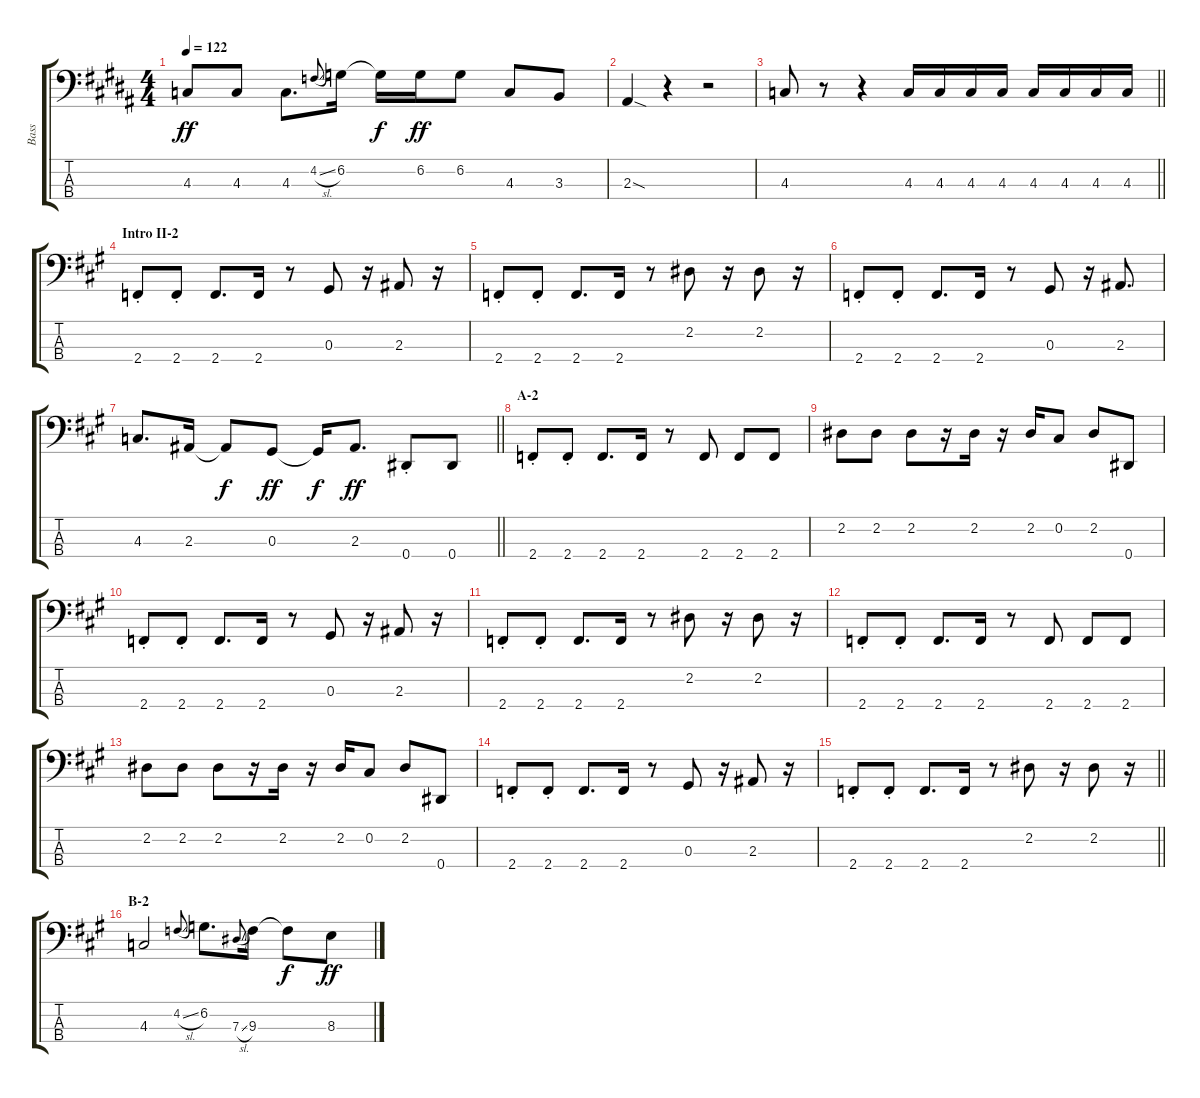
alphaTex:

\track ("Bass" "Bass") {instrument electricbasspick}
\staff {score tabs}
\tuning (Gb2 Db2 Ab1 Eb1) {hide}
\ts (4 4)
\tempo 122
\clef f4
\ks b
4.3.8{dy ff} 4.3.8 4.3.8{d} 4.2{sl}.8{gr onbeat} 6.2.16 6.2{t}.16{dy f} 6.2.16{dy ff} 6.2.8 4.3.8 3.3.8 |
2.3{sod}.4 r.4 r.2 |
\barLineRight lightlight
4.3.8 r.8 r.4 4.3.16 4.3.16 4.3.16 4.3.16 4.3.16 4.3.16 4.3.16 4.3.16 |
\section ("" "Intro II-2")
\ks a
2.4{st}.8 2.4{st}.8 2.4.8{d} 2.4.16 r.8 0.3.8 r.16 2.3.8 r.16 |
2.4{st}.8 2.4{st}.8 2.4.8{d} 2.4.16 r.8 2.2.8 r.16 2.2.8 r.16 |
2.4{st}.8 2.4{st}.8 2.4.8{d} 2.4.16 r.8 0.3.8 r.16 2.3.8{d} |
\barLineRight lightlight
4.3.8{d} 2.3.16 2.3{t}.8{dy f} 0.3.8{dy ff} 0.3{t}.16{dy f} 2.3.8{d dy ff} 0.4{st}.8 0.4.8 |
\section ("" "A-2")
2.4{st}.8 2.4{st}.8 2.4.8{d} 2.4.16 r.8 2.4.8 2.4.8 2.4.8 |
2.2.8 2.2.8 2.2.8 r.16 2.2.16 r.16 2.2.16 0.2.8 2.2.8 0.4.8 |
2.4{st}.8 2.4{st}.8 2.4.8{d} 2.4.16 r.8 0.3.8 r.16 2.3.8 r.16 |
2.4{st}.8 2.4{st}.8 2.4.8{d} 2.4.16 r.8 2.2.8 r.16 2.2.8 r.16 |
2.4{st}.8 2.4{st}.8 2.4.8{d} 2.4.16 r.8 2.4.8 2.4.8 2.4.8 |
2.2.8 2.2.8 2.2.8 r.16 2.2.16 r.16 2.2.16 0.2.8 2.2.8 0.4.8 |
2.4{st}.8 2.4{st}.8 2.4.8{d} 2.4.16 r.8 0.3.8 r.16 2.3.8 r.16 |
\barLineRight lightlight
2.4{st}.8 2.4{st}.8 2.4.8{d} 2.4.16 r.8 2.2.8 r.16 2.2.8 r.16 |
\section ("" "B-2")
4.3.2 4.2{sl}.8{gr onbeat} 6.2.8{d} 7.3{sl}.8{gr onbeat} 9.3.16 9.3{t}.8{dy f} 8.3.8{dy ff}
